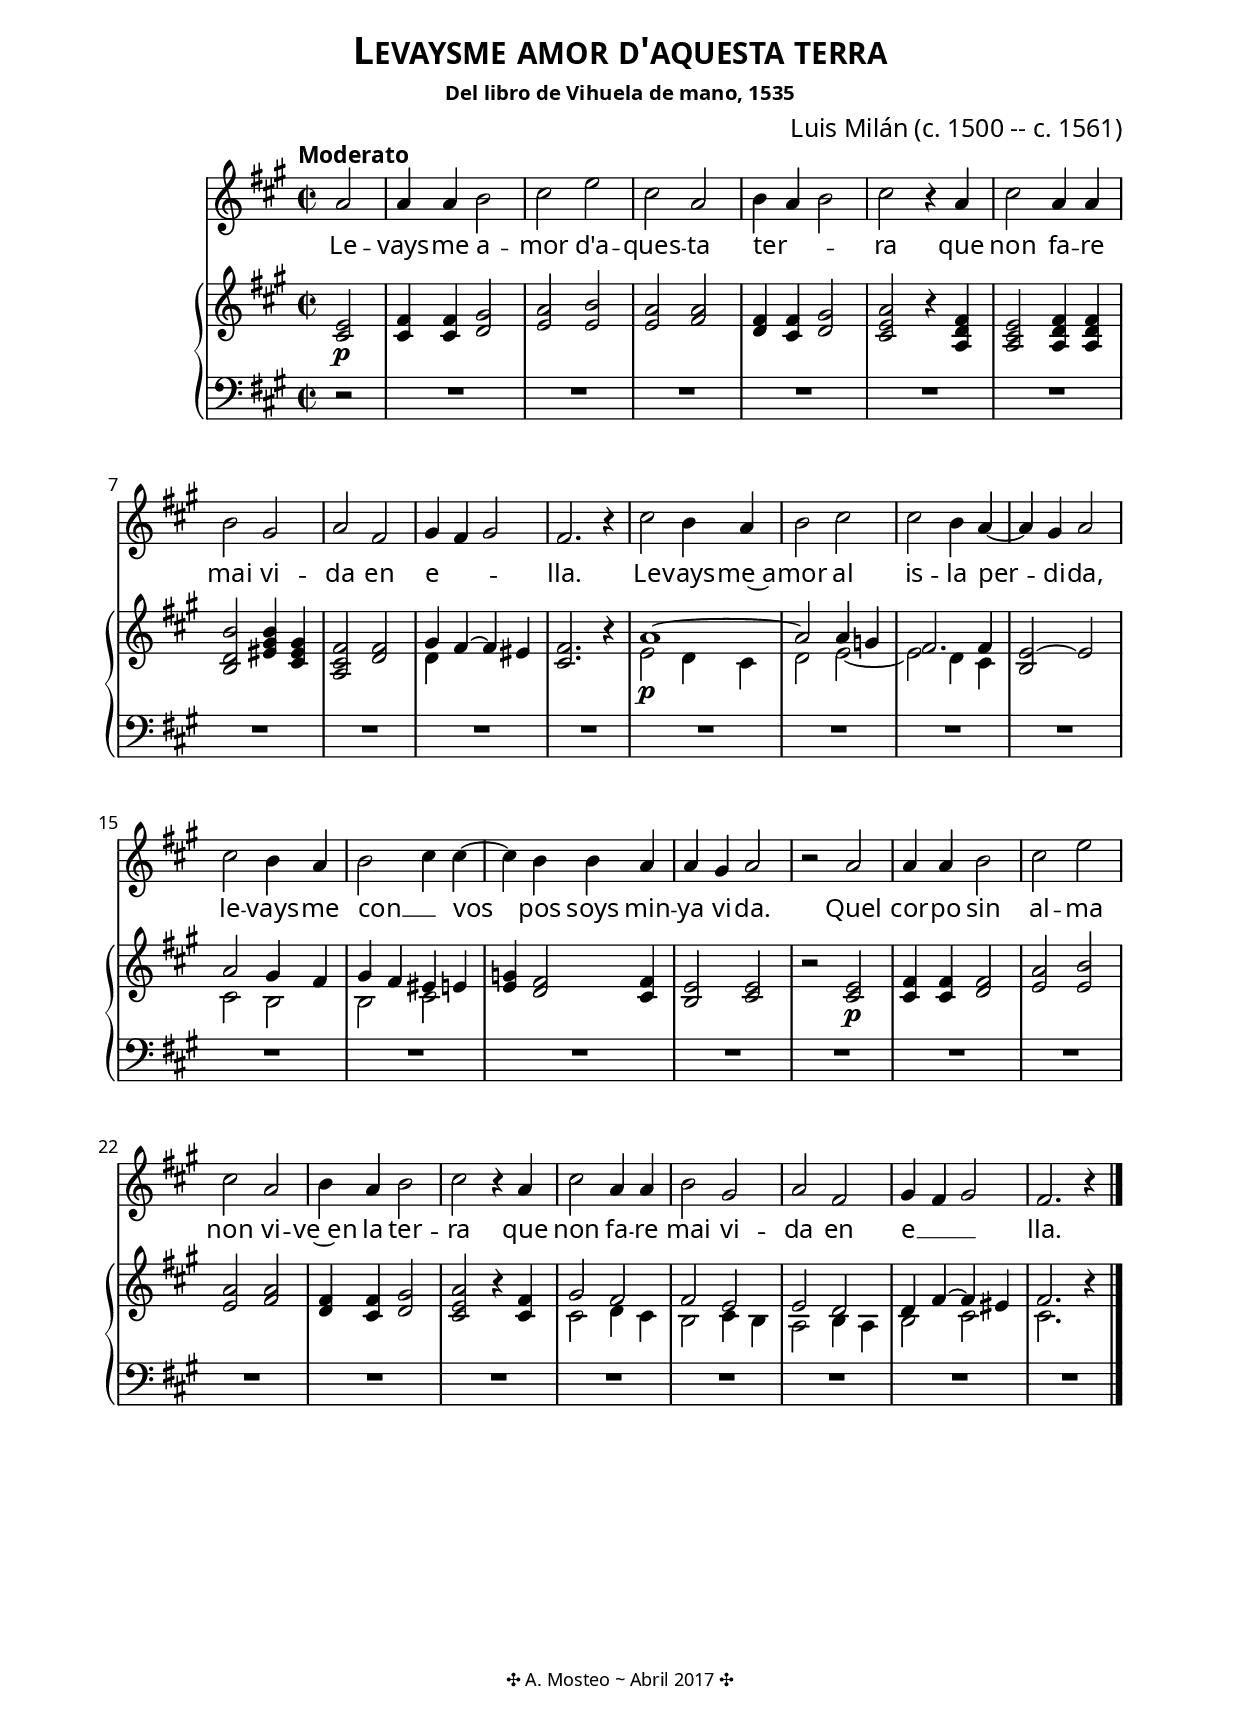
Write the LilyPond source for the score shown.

\version "2.18.2"

%\include "../merge-rests-morley.ily"

#(set-default-paper-size "a4")
#(set-global-staff-size 20)
% See http://lilypond.org/doc/v2.19/Documentation/notation/setting-the-staff-size
% feta11		11.22	3.9	pocket scores
% feta13		12.60	4.4	
% feta14		14.14	5.0	
% feta16		15.87	5.6	
% feta18		17.82	6.3	song books
% feta20		20	7.0	standard parts
% feta23		22.45	7.9	
% feta26		25.2	8.9

\header {
  title = \markup \abs-fontsize #18 \smallCaps "Levaysme amor d'aquesta terra"
  composer = \markup \abs-fontsize #12 "Luis Milán (c. 1500 -- c. 1561)"
  subsubtitle = "Del libro de Vihuela de mano, 1535"
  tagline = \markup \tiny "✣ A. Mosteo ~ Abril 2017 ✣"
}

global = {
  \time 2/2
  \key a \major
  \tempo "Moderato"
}

voice = \relative c'' {  
  \partial 2 
  \autoBeamOff
  a2 a4 a b2 cis e cis a b4 a b2 cis % Levaysme...
  r4 a cis2 a4 a b2 gis a fis gis4 fis gis2 fis2. r4 | % que non ...
  
  cis'2 b4 a b2 cis cis b4 a~ a gis a2 | % Levaysme al isla
  cis2 b4 a b2 cis4 cis~ cis b b a a gis a2 |  % levaysme con vos .. vida
  
  r2 a a4 a b2 cis e cis a b4 a b2 cis2 % Quel corpo
  r4 a cis2 a4 a b2 gis a fis gis4 fis gis2 fis2. r4 % que non fare
  \bar"|." 
}

rh = \relative c' { 
  \partial 2
  % 1st verse
  <cis e>2\p | <cis fis>4 q <d gis>2 | <e a> <e b'> | <e a> <fis a> | 
  <d fis>4 <cis fis> <d gis>2 | <cis e a>
  
  % 2nd verse
  r4 <a d fis> | <a cis e>2 <a d fis>4 q | <b d b'>2 <eis gis b>4 <cis eis gis> | <a cis fis>2 <d fis> |
  << { gis4 fis~ fis eis } \\ { d4 } >> <cis fis>2. r4 |
  
  % 3rd
  << { a'1~ a2 a4 g fis2. fis4 } \\ 
     { e2\p d4 cis d2 e~ e2 d4 cis } >> 
  <b e>2^~ e |
  
  % 4th
  << { a2 gis4 fis gis fis eis e } \\ 
     { cis2 b b cis } >>
  <e g>4 <d fis>2 <cis fis>4 <b e>2 <cis e> |
  
  % 5th
  r2 <cis e>\p <cis fis>4 q <d fis>2 | <e a> <e b'> <e a> <fis a> | <d fis>4 <cis fis> <d gis>2 | <cis e a>
  
  % 6th
  r4 <cis fis> |
  << { gis'2 fis   | fis e     | e d     | d4 fis~ fis eis  | fis2. } \\
     { cis2 d4 cis | b2 cis4 b | a2 b4 a | b2 cis           | cis2.  } >> r4
  
}

lh = \relative c' {
  \partial 2
  r2 R1*29
}

text = \lyricmode {
  Le -- vays -- me a -- mor d'a -- ques -- ta ter -- _ _ ra
  que non fa -- re mai vi -- da en e -- _ _ lla.
  
  Le -- vays -- me~a -- mor al is -- la per -- di -- da, 
  le -- vays -- me con __ _ vos pos soys min -- ya vi -- da.
  
  Quel cor -- po sin al -- ma non vi -- ve~en la ter -- ra
  que non fa -- re mai vi -- da en e __ _ _ lla.
}

\score {
  <<    
    \new Staff \with { midiInstrument = #"voice oohs" }
    <<
      \new Voice = "voice" { \global \voice }
      \addlyrics { \text }
    >>
    
    \new PianoStaff <<
      \new Voice = "rh" { \global \clef G    \rh }
      \new Voice = "lh" { \global \clef bass \lh }
    >>
  >>
  
  \midi { 
    \tempo 4 = 140
  }
  
  \layout {
      \context { 
        %\Score \override TextScript #'font-size = #5
      }
  }
}

\paper {
  % Nicer fonts
  #(define fonts
    (make-pango-font-tree "Baskerville"
                          "Nimbus Sans"
                          "Luxi Mono"
                          (/ staff-height pt 20))) % Font scaling
  
  top-margin   = 1\cm
  left-margin  = 2\cm
  right-margin = 2\cm
}
